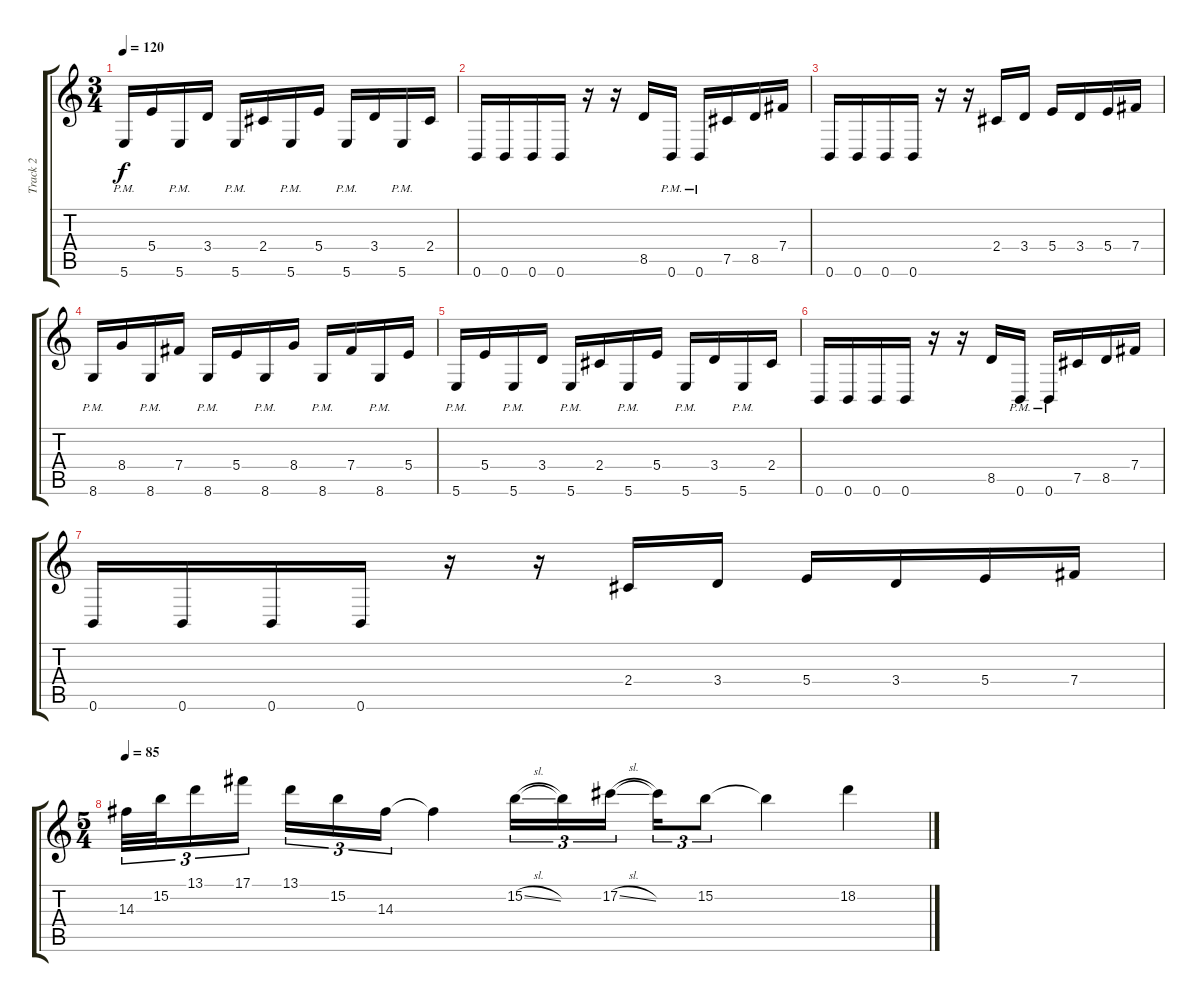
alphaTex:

\track ("Track 2" "Track 2") {instrument distortionguitar}
\staff {score tabs}
\tuning (Db4 Ab3 E3 B2 Gb2 B1) {hide}
\ts (3 4)
\tempo 120
\clef g2
\ks c
5.6{pm}.16{dy f} 5.4.16 5.6{pm}.16 3.4.16 5.6{pm}.16 2.4.16 5.6{pm}.16 5.4.16 5.6{pm}.16 3.4.16 5.6{pm}.16 2.4.16 |
0.6.16 0.6.16 0.6.16 0.6.16 r.16 r.16 8.5.16 0.6{pm}.16 0.6{pm}.16 7.5.16 8.5.16 7.4.16 |
0.6.16 0.6.16 0.6.16 0.6.16 r.16 r.16 2.4.16 3.4.16 5.4.16 3.4.16 5.4.16 7.4.16 |
8.6{pm}.16 8.4.16 8.6{pm}.16 7.4.16 8.6{pm}.16 5.4.16 8.6{pm}.16 8.4.16 8.6{pm}.16 7.4.16 8.6{pm}.16 5.4.16 |
5.6{pm}.16 5.4.16 5.6{pm}.16 3.4.16 5.6{pm}.16 2.4.16 5.6{pm}.16 5.4.16 5.6{pm}.16 3.4.16 5.6{pm}.16 2.4.16 |
0.6.16 0.6.16 0.6.16 0.6.16 r.16 r.16 8.5.16 0.6{pm}.16 0.6{pm}.16 7.5.16 8.5.16 7.4.16 |
0.6.16 0.6.16 0.6.16 0.6.16 r.16 r.16 2.4.16 3.4.16 5.4.16 3.4.16 5.4.16 7.4.16 |
\ts (5 4)
\tempo 85
14.3.32{tu (3 2)} 15.2.32{tu (3 2)} 13.1.16{tu (3 2)} 17.1.16{tu (3 2) beam splitsecondary} 13.1.16{tu (3 2)} 15.2.16{tu (3 2)} 14.3.16{tu (3 2)} 14.3{t}.4 15.2{sl}.16{tu (3 2)} 15.2{t}.16{tu (3 2)} 17.2{sl}.16{tu (3 2) beam splitsecondary} 17.2{t}.16{tu (3 2)} 15.2.8{tu (3 2)} 15.2{t}.4 18.2.4
